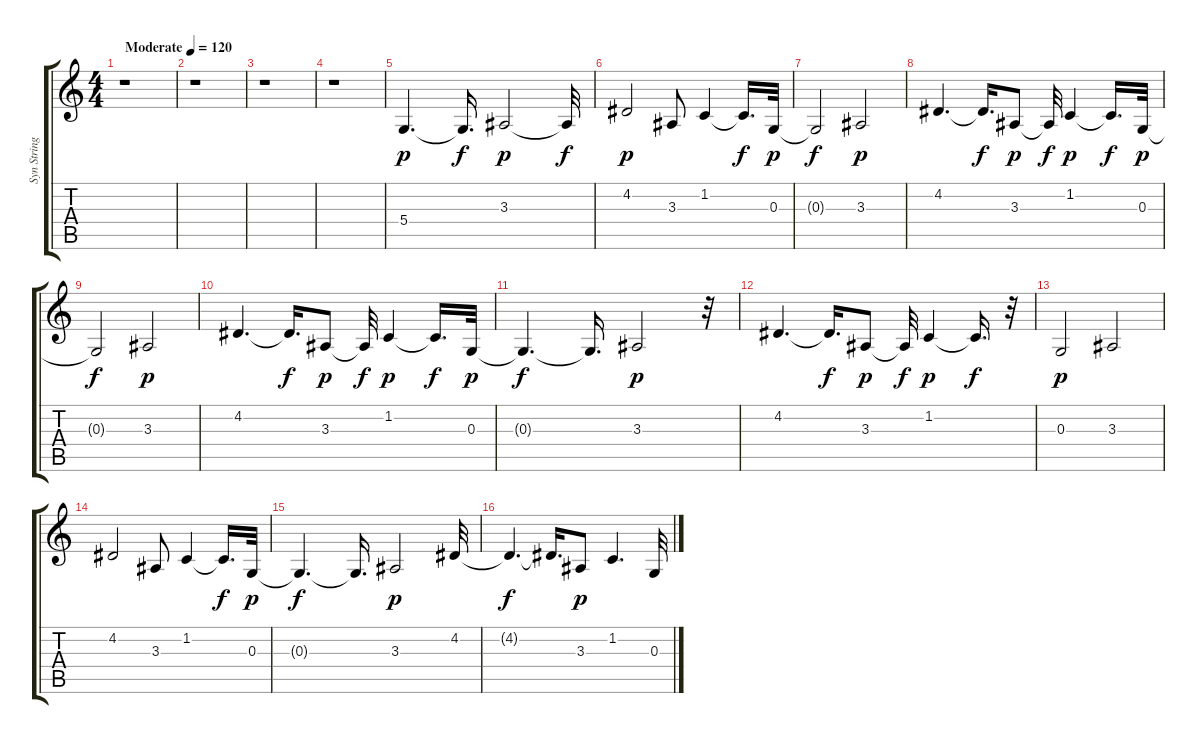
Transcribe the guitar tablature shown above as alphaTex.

\track ("Syn Strings" "Syn String") {instrument synthstrings1}
\staff {score tabs}
\tuning (E4 B3 G3 D3 A2 E2) {hide}
\ts (4 4)
\tempo (120 "Moderate")
\clef g2
\ks c
r.1{dy p instrument synthstrings1} |
r.1 |
r.1 |
r.1 |
5.4.4{d} 5.4{t}.16{d dy f} 3.3.2{dy p} 3.3{t}.32{dy f} |
4.2.2{dy p} 3.3.8 1.2.4 1.2{t}.16{d dy f} 0.3.32{dy p} |
0.3{t}.2{dy f} 3.3.2{dy p} |
4.2.4{d} 4.2{t}.16{d dy f} 3.3.8{dy p} 3.3{t}.32{dy f} 1.2.4{dy p} 1.2{t}.16{d dy f} 0.3.32{dy p} |
0.3{t}.2{dy f} 3.3.2{dy p} |
4.2.4{d} 4.2{t}.16{d dy f} 3.3.8{dy p} 3.3{t}.32{dy f} 1.2.4{dy p} 1.2{t}.16{d dy f} 0.3.32{dy p} |
0.3{t}.4{d dy f} 0.3{t}.16{d} 3.3.2{dy p} r.32 |
4.2.4{d} 4.2{t}.16{d dy f} 3.3.8{dy p} 3.3{t}.32{dy f} 1.2.4{dy p} 1.2{t}.16{d dy f} r.32 |
0.3.2{dy p} 3.3.2 |
4.2.2 3.3.8 1.2.4 1.2{t}.16{d dy f} 0.3.32{dy p} |
0.3{t}.4{d dy f} 0.3{t}.16{d} 3.3.2{dy p} 4.2.32 |
4.2{t}.4{d dy f} 4.2{t}.16{d} 3.3.8{dy p} 1.2.4{d} 0.3.32
